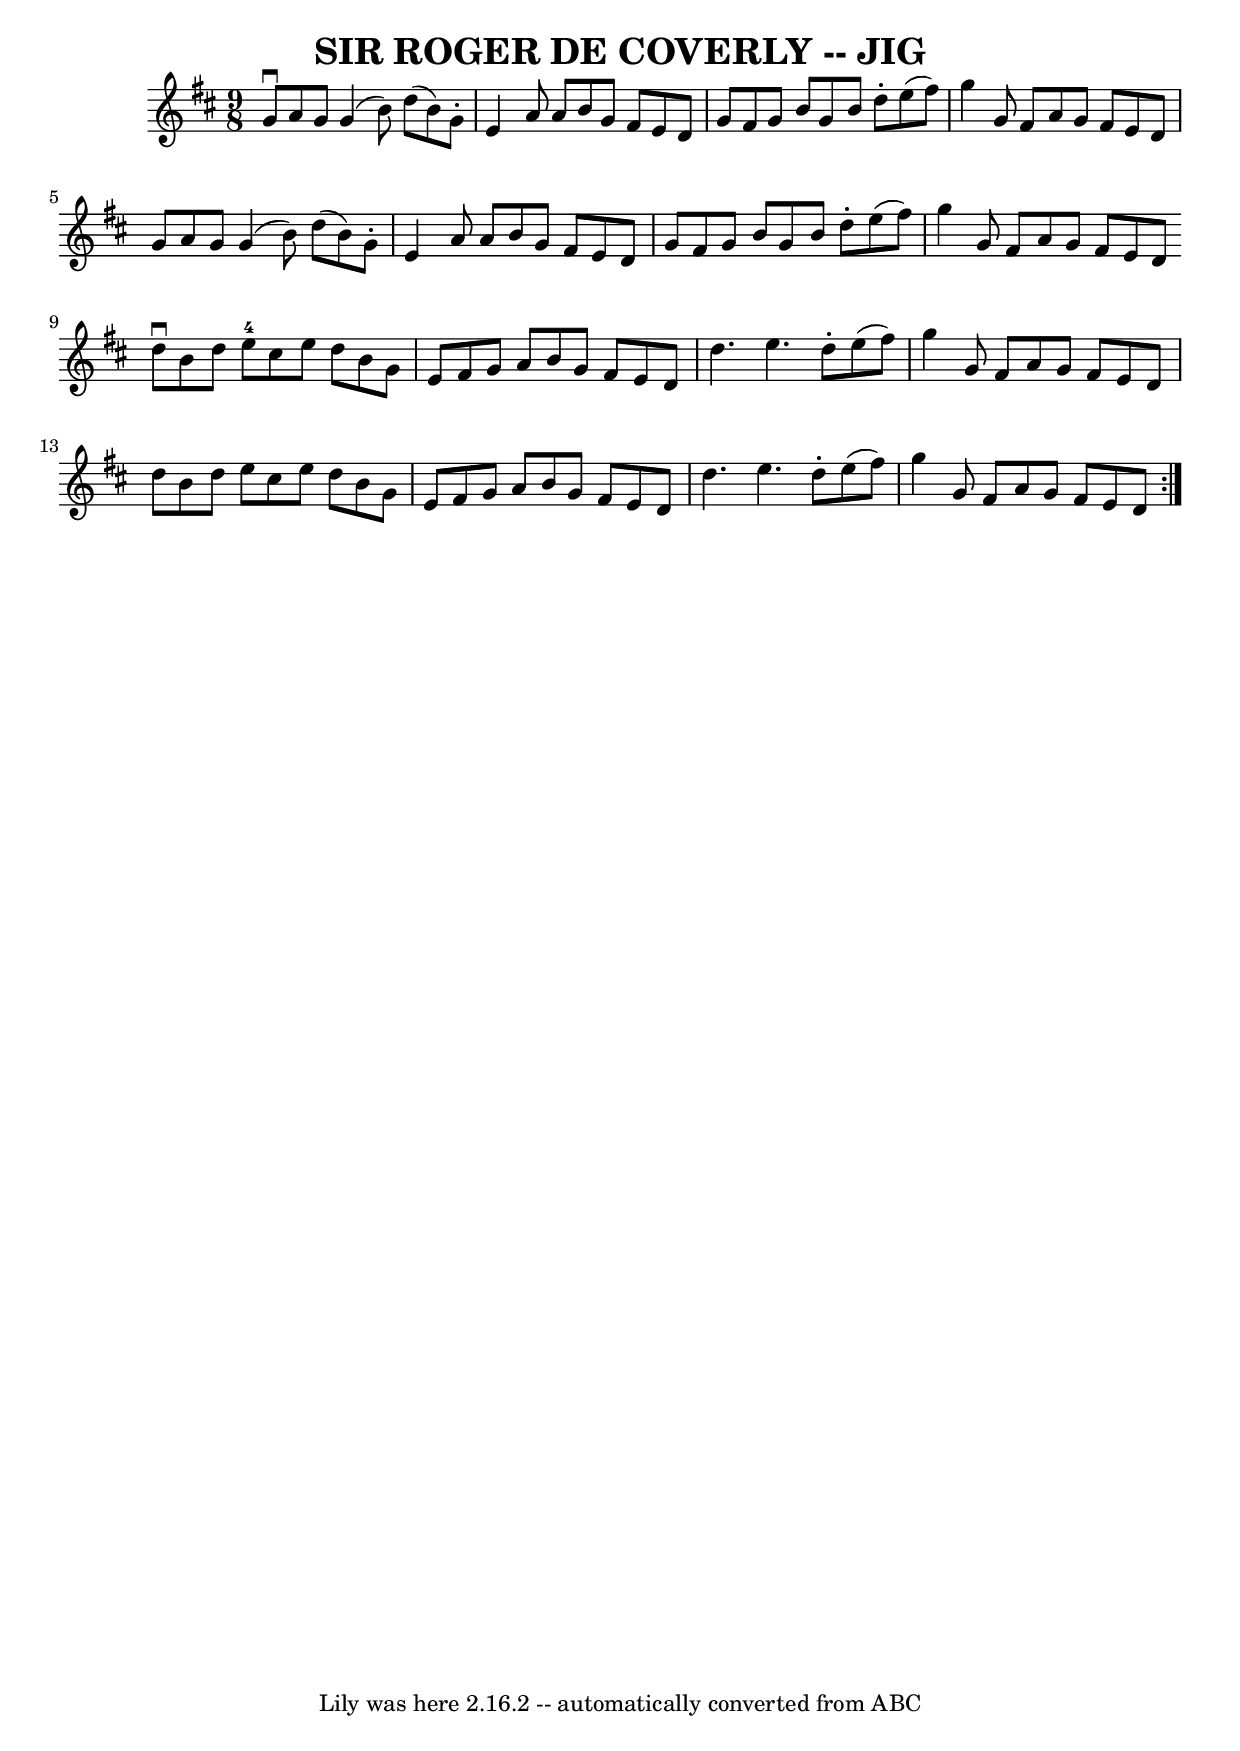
\version "2.16.2"
\include "Mammoth.ily"
\header {
  %% book = "Ryan's Mammoth Collection of Fiddle Tunes"
 crossRefNumber = "1"
 footnotes = ""
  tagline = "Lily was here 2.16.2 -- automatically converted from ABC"
  title = "SIR ROGER DE COVERLY -- JIG"

}
voicedefault =  {


  \time 9/8 
  \key g \lydian g'8^\downbow a'8 g'8 g'4 (b'8) d''8 (b'8) g'8-.    |
 e'4 a'8 a'8 b'8 g'8 fs'8 e'8 d'8     |
 g'8 fs'8 g'8 b'8 g'8 b'8 d''8-. e''8 (fs''8)    |
 g''4 g'8 fs'8 a'8 g'8 fs'8 e'8 d'8    |  |
 g'8 a'8 g'8 g'4 (b'8) d''8 (b'8) g'8-.    |
 e'4 a'8 a'8 b'8 g'8 fs'8 e'8 d'8     |
 g'8 fs'8 g'8 b'8 g'8 b'8 d''8-. e''8 (fs''8)    |
 g''4 g'8 fs'8 a'8 g'8 fs'8 e'8 d'8    \bar " |."     
  \repeat volta 2 {
 d''8^\downbow b'8 d''8 e''8-4 cs''8 e''8 d''8 b'8 g'8     |
 e'8 fs'8 g'8 a'8 b'8 g'8 fs'8 e'8 d'8     |
 d''4. e''4. d''8-. e''8 (fs''8)    |
 g''4 g'8 fs'8 a'8 g'8 fs'8 e'8 d'8    |  |
 d''8 b'8 d''8 e''8 cs''8 e''8 d''8 b'8 g'8     |
 e'8 fs'8 g'8 a'8 b'8 g'8 fs'8 e'8 d'8     |
 d''4. e''4. d''8-. e''8 (fs''8)   |
 g''4 g'8 fs'8 a'8 g'8    
 fs'8 e'8 d'8    
  }   

}

\score{
  <<

    \context Staff="default"
    {
      \voicedefault 
      
    }

  >>
  \layout {
    
  }
  \midi {
  }

}
